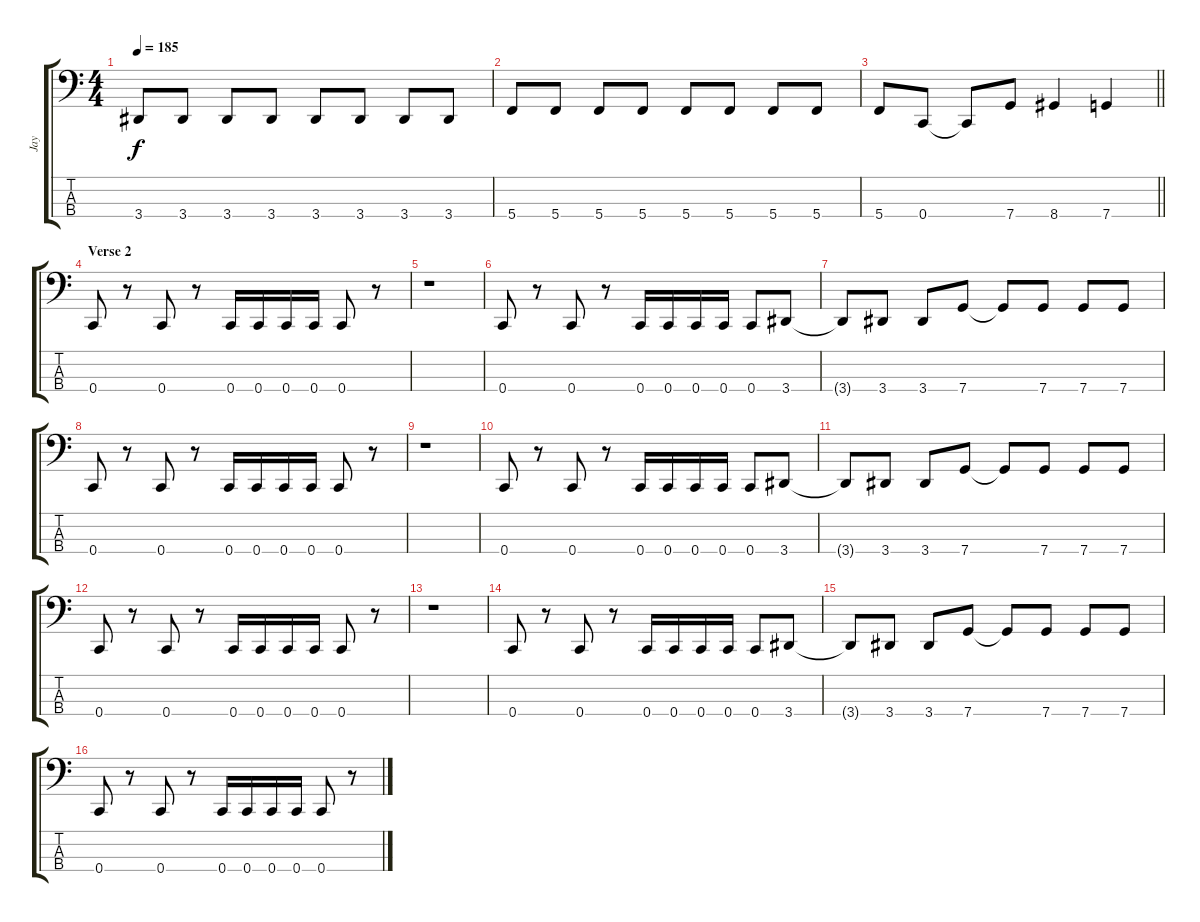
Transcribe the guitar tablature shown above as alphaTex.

\track ("Jay" "Jay") {instrument electricbasspick}
\staff {score tabs}
\tuning (F2 C2 G1 C1) {hide}
\ts (4 4)
\tempo 185
\clef f4
\ks c
3.4.8{dy f} 3.4.8 3.4.8 3.4.8 3.4.8 3.4.8 3.4.8 3.4.8 |
5.4.8 5.4.8 5.4.8 5.4.8 5.4.8 5.4.8 5.4.8 5.4.8 |
\barLineRight lightlight
5.4.8 0.4.8 0.4{t}.8 7.4.8 8.4.4 7.4.4 |
\section ("" "Verse 2")
0.4.8 r.8 0.4.8 r.8 0.4.16 0.4.16 0.4.16 0.4.16 0.4.8 r.8 |
r.1 |
0.4.8 r.8 0.4.8 r.8 0.4.16 0.4.16 0.4.16 0.4.16 0.4.8 3.4.8 |
3.4{t}.8 3.4.8 3.4.8 7.4.8 7.4{t}.8 7.4.8 7.4.8 7.4.8 |
0.4.8 r.8 0.4.8 r.8 0.4.16 0.4.16 0.4.16 0.4.16 0.4.8 r.8 |
r.1 |
0.4.8 r.8 0.4.8 r.8 0.4.16 0.4.16 0.4.16 0.4.16 0.4.8 3.4.8 |
3.4{t}.8 3.4.8 3.4.8 7.4.8 7.4{t}.8 7.4.8 7.4.8 7.4.8 |
0.4.8 r.8 0.4.8 r.8 0.4.16 0.4.16 0.4.16 0.4.16 0.4.8 r.8 |
r.1 |
0.4.8 r.8 0.4.8 r.8 0.4.16 0.4.16 0.4.16 0.4.16 0.4.8 3.4.8 |
3.4{t}.8 3.4.8 3.4.8 7.4.8 7.4{t}.8 7.4.8 7.4.8 7.4.8 |
0.4.8 r.8 0.4.8 r.8 0.4.16 0.4.16 0.4.16 0.4.16 0.4.8 r.8
